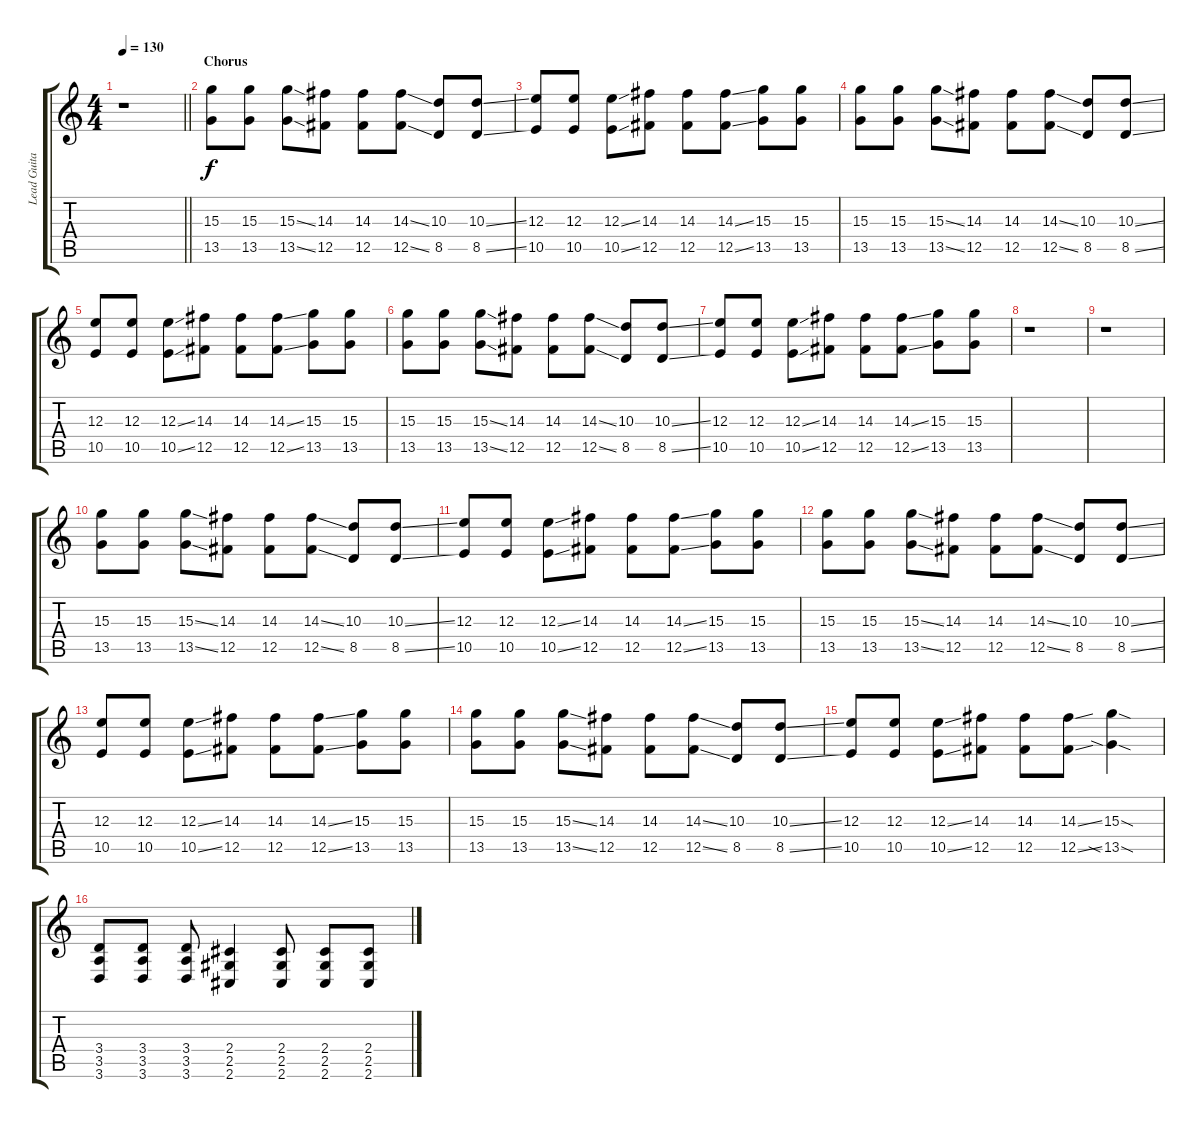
\track ("Lead Guitar" "Lead Guita") {instrument distortionguitar}
\staff {score tabs}
\tuning (Db4 Ab3 E3 B2 Gb2 B1) {hide}
\ts (4 4)
\tempo 130
\clef g2
\barLineRight lightlight
\ks c
r.1{dy f} |
\section ("" "Chorus")
(15.3 13.5).8{volume 12} (15.3 13.5).8 (15.3{ss} 13.5{ss}).8 (14.3 12.5).8 (14.3 12.5).8 (14.3{ss} 12.5{ss}).8 (10.3 8.5).8 (10.3{ss} 8.5{ss}).8 |
(12.3 10.5).8 (12.3 10.5).8 (12.3{ss} 10.5{ss}).8 (14.3 12.5).8 (14.3 12.5).8 (14.3{ss} 12.5{ss}).8 (15.3 13.5).8 (15.3 13.5).8 |
(15.3 13.5).8 (15.3 13.5).8 (15.3{ss} 13.5{ss}).8 (14.3 12.5).8 (14.3 12.5).8 (14.3{ss} 12.5{ss}).8 (10.3 8.5).8 (10.3{ss} 8.5{ss}).8 |
(12.3 10.5).8 (12.3 10.5).8 (12.3{ss} 10.5{ss}).8 (14.3 12.5).8 (14.3 12.5).8 (14.3{ss} 12.5{ss}).8 (15.3 13.5).8 (15.3 13.5).8 |
(15.3 13.5).8 (15.3 13.5).8 (15.3{ss} 13.5{ss}).8 (14.3 12.5).8 (14.3 12.5).8 (14.3{ss} 12.5{ss}).8 (10.3 8.5).8 (10.3{ss} 8.5{ss}).8 |
(12.3 10.5).8 (12.3 10.5).8 (12.3{ss} 10.5{ss}).8 (14.3 12.5).8 (14.3 12.5).8 (14.3{ss} 12.5{ss}).8 (15.3 13.5).8 (15.3 13.5).8 |
r.1 |
r.1 |
(15.3 13.5).8 (15.3 13.5).8 (15.3{ss} 13.5{ss}).8 (14.3 12.5).8 (14.3 12.5).8 (14.3{ss} 12.5{ss}).8 (10.3 8.5).8 (10.3{ss} 8.5{ss}).8 |
(12.3 10.5).8 (12.3 10.5).8 (12.3{ss} 10.5{ss}).8 (14.3 12.5).8 (14.3 12.5).8 (14.3{ss} 12.5{ss}).8 (15.3 13.5).8 (15.3 13.5).8 |
(15.3 13.5).8 (15.3 13.5).8 (15.3{ss} 13.5{ss}).8 (14.3 12.5).8 (14.3 12.5).8 (14.3{ss} 12.5{ss}).8 (10.3 8.5).8 (10.3{ss} 8.5{ss}).8 |
(12.3 10.5).8 (12.3 10.5).8 (12.3{ss} 10.5{ss}).8 (14.3 12.5).8 (14.3 12.5).8 (14.3{ss} 12.5{ss}).8 (15.3 13.5).8 (15.3 13.5).8 |
(15.3 13.5).8 (15.3 13.5).8 (15.3{ss} 13.5{ss}).8 (14.3 12.5).8 (14.3 12.5).8 (14.3{ss} 12.5{ss}).8 (10.3 8.5).8 (10.3{ss} 8.5{ss}).8 |
(12.3 10.5).8 (12.3 10.5).8 (12.3{ss} 10.5{ss}).8 (14.3 12.5).8 (14.3 12.5).8 (14.3{ss} 12.5{ss}).8 (15.3{sod} 13.5{sia sod}).4 |
(3.4 3.5 3.6).8 (3.4 3.5 3.6).8 (3.4 3.5 3.6).8 (2.4 2.5 2.6).4 (2.4 2.5 2.6).8 (2.4 2.5 2.6).8 (2.4 2.5 2.6).8
